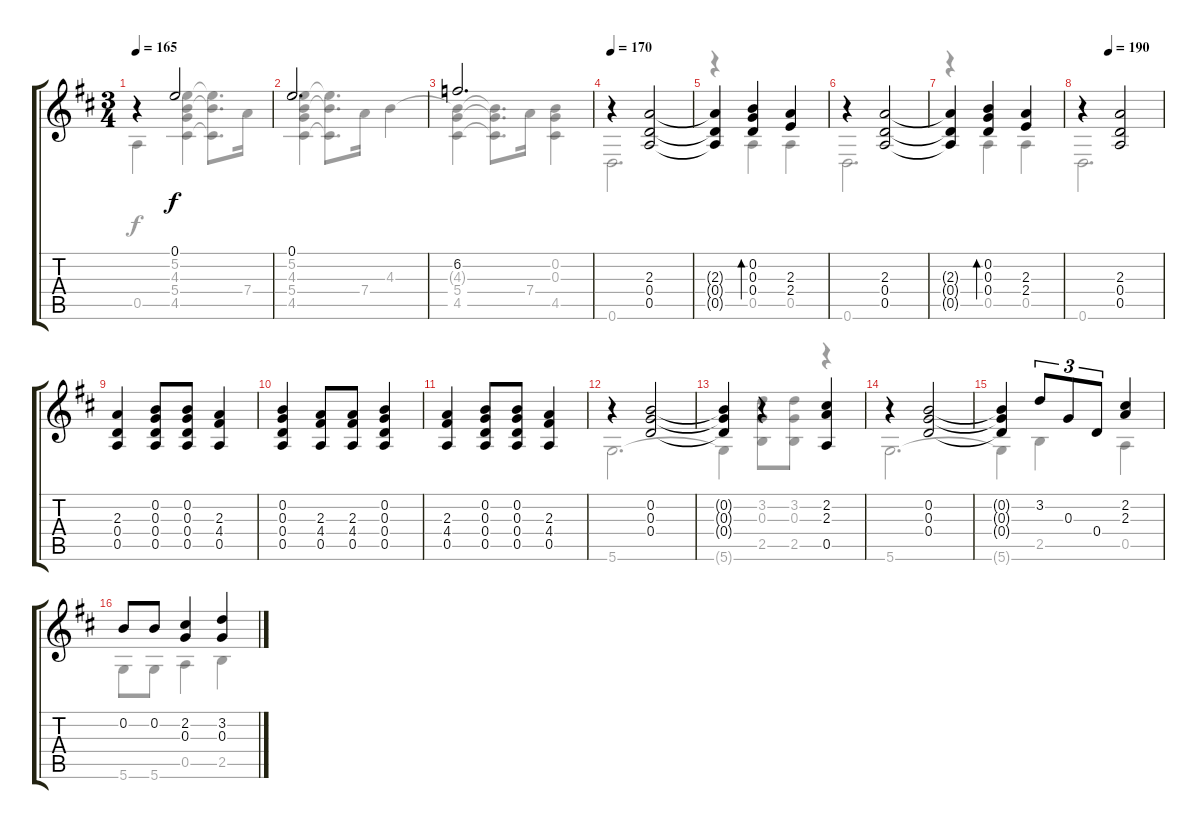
\track "" {instrument acousticguitarnylon}
\staff {score tabs}
\tuning (E4 B3 G3 D3 A2 D2) {hide}
\voice
\ts (3 4)
\tempo 165
\clef g2
\ks d
r.4{dy f} 0.1.2 |
0.1.2{d} |
6.2.2{d} |
\tempo 170
r.4 (2.3 0.4 0.5).2 |
(2.3{t} 0.4{t} 0.5{t}).4 (0.2 0.3 0.4).4{bd 60} (2.3 2.4).4 |
r.4 (2.3 0.4 0.5).2 |
(2.3{t} 0.4{t} 0.5{t}).4 (0.2 0.3 0.4).4{bd 60} (2.3 2.4).4 |
\tempo (190 0.3333333333333333)
r.4 (2.3 0.4 0.5).2 |
(2.3 0.4 0.5).4 (0.2 0.3 0.4 0.5).8 (0.2 0.3 0.4 0.5).8 (2.3 4.4 0.5).4 |
(0.2 0.3 0.4 0.5).4 (2.3 4.4 0.5).8 (2.3 4.4 0.5).8 (0.2 0.3 0.4 0.5).4 |
(2.3 4.4 0.5).4 (0.2 0.3 0.4 0.5).8 (0.2 0.3 0.4 0.5).8 (2.3 4.4 0.5).4 |
r.4 (0.2 0.3 0.4).2 |
(0.2{t} 0.3{t} 0.4{t}).4 r.4 (2.2 2.3 0.5).4 |
r.4 (0.2 0.3 0.4).2 |
(0.2{t} 0.3{t} 0.4{t}).4 3.2.8{tu (3 2)} 0.3.8{tu (3 2)} 0.4.8{tu (3 2)} (2.2 2.3).4 |
0.2.8 0.2.8 (2.2 0.3).4 (3.2 0.3).4
\voice
\clef g2
\ottava regular
\simile none
\ks d
0.5.4{dy f} (5.2 4.3 5.4 4.5).4 (5.2{t} 4.3{t} 4.5{t}).8{d} 7.4.16 |
(5.2 4.3 5.4 4.5).4 (5.2{t} 4.3{t} 4.5{t}).8{d} 7.4.16 4.3.4 |
(4.3{t} 5.4 4.5).4 (4.3{t} 5.4{t} 4.5{t}).8{d} 7.4.16 (0.2 0.3 4.5).4 |
0.6.2{d} |
r.4 0.5.4 0.5.4 |
0.6.2{d} |
r.4 0.5.4 0.5.4 |
0.6.2{d} |
|
|
|
5.6.2{d} |
5.6{t}.4 (3.2 0.3 2.5).8 (3.2 0.3 2.5).8 r.4 |
5.6.2{d} |
5.6{t}.4 2.5.4 0.5.4 |
5.6.8 5.6.8 0.5.4 2.5.4
